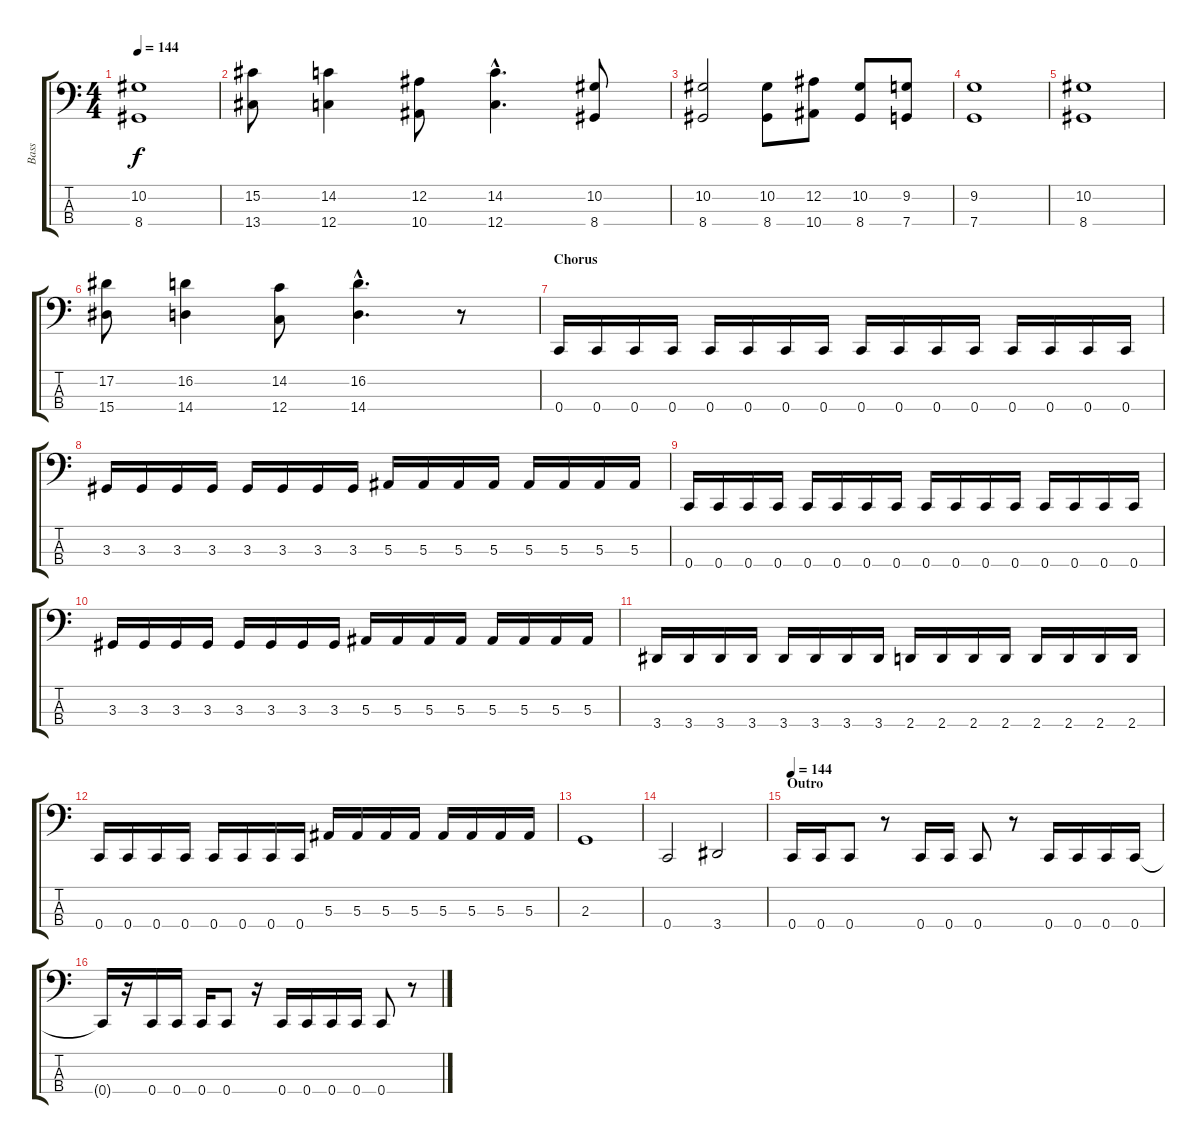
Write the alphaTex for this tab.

\track ("Bass" "Bass") {instrument electricbasspick}
\staff {score tabs}
\tuning (Eb2 Bb1 F1 C1) {hide}
\ts (4 4)
\tempo 144
\clef f4
\ks c
(10.2 8.4).1{dy f} |
(15.2 13.4).8 (14.2 12.4).4 (12.2 10.4).8 (14.2{hac} 12.4{hac}).4{d} (10.2 8.4).8 |
(10.2 8.4).2 (10.2 8.4).8 (12.2 10.4).8 (10.2 8.4).8 (9.2 7.4).8 |
(9.2 7.4).1 |
(10.2 8.4).1 |
(17.2 15.4).8 (16.2 14.4).4 (14.2 12.4).8 (16.2{hac} 14.4{hac}).4{d} r.8 |
\section ("" "Chorus")
0.4.16 0.4.16 0.4.16 0.4.16 0.4.16 0.4.16 0.4.16 0.4.16 0.4.16 0.4.16 0.4.16 0.4.16 0.4.16 0.4.16 0.4.16 0.4.16 |
3.3.16 3.3.16 3.3.16 3.3.16 3.3.16 3.3.16 3.3.16 3.3.16 5.3.16 5.3.16 5.3.16 5.3.16 5.3.16 5.3.16 5.3.16 5.3.16 |
0.4.16 0.4.16 0.4.16 0.4.16 0.4.16 0.4.16 0.4.16 0.4.16 0.4.16 0.4.16 0.4.16 0.4.16 0.4.16 0.4.16 0.4.16 0.4.16 |
3.3.16 3.3.16 3.3.16 3.3.16 3.3.16 3.3.16 3.3.16 3.3.16 5.3.16 5.3.16 5.3.16 5.3.16 5.3.16 5.3.16 5.3.16 5.3.16 |
3.4.16 3.4.16 3.4.16 3.4.16 3.4.16 3.4.16 3.4.16 3.4.16 2.4.16 2.4.16 2.4.16 2.4.16 2.4.16 2.4.16 2.4.16 2.4.16 |
0.4.16 0.4.16 0.4.16 0.4.16 0.4.16 0.4.16 0.4.16 0.4.16 5.3.16 5.3.16 5.3.16 5.3.16 5.3.16 5.3.16 5.3.16 5.3.16 |
2.3.1 |
0.4.2 3.4.2 |
\section ("" "Outro")
\tempo 144
0.4.16 0.4.16 0.4.8 r.8 0.4.16 0.4.16 0.4.8 r.8 0.4.16 0.4.16 0.4.16 0.4.16 |
0.4{t}.16 r.16 0.4.16 0.4.16 0.4.16 0.4.8 r.16 0.4.16 0.4.16 0.4.16 0.4.16 0.4.8 r.8
